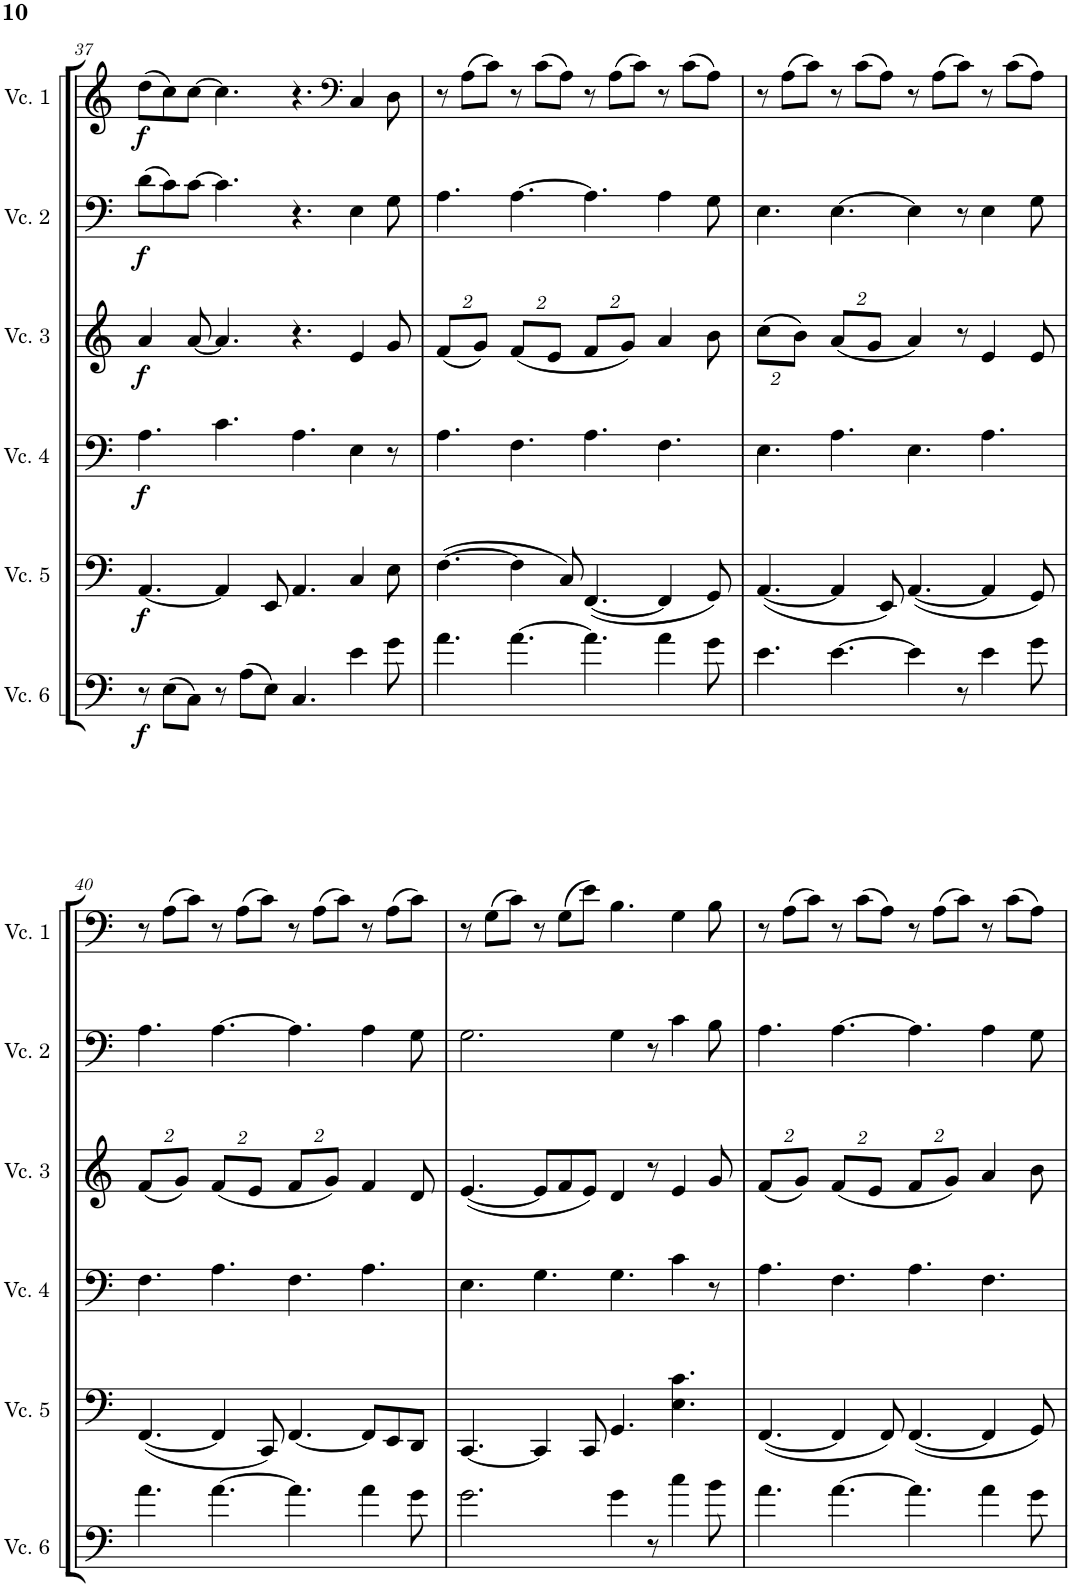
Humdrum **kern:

**kern	**dynam	**kern	**dynam	**kern	**dynam	**kern	**dynam	**kern	**dynam	**kern	**dynam
*part6	*part6	*part5	*part5	*part4	*part4	*part3	*part3	*part2	*part2	*part1	*part1
*staff6	*staff6	*staff5	*staff5	*staff4	*staff4	*staff3	*staff3	*staff2	*staff2	*staff1	*staff1
*I"Cello 6	*	*I"Cello 5	*	*I"Cello 4	*	*I"Cello 3	*	*I"Cello 2	*	*I"Cello 1	*
!!LO:PB:g=z
*clefF4	*	*clefF4	*	*clefF4	*	*clefG2	*	*clefF4	*	*clefG2	*
*k[]	*	*k[]	*	*k[]	*	*k[]	*	*k[]	*	*k[]	*
*M12/8	*	*M12/8	*	*M12/8	*	*M12/8	*	*M12/8	*	*M12/8	*
=37	=37	=37	=37	=37	=37	=37	=37	=37	=37	=37	=37
!	!LO:DY:b	!	!LO:DY:b	!	!LO:DY:b	!	!LO:DY:b	!	!LO:DY:b	!	!LO:DY:b
8r	f	[4.AA/	f	4.A\	f	4a/	f	(8d\L	f	(8dd\L	f
(8E\L	.	.	.	.	.	.	.	8c\)	.	8cc\)	.
8C\J)	.	.	.	.	.	[8a/	.	[8c\J	.	[8cc\J	.
8r	.	4AA/]	.	4.c\	.	4.a/]	.	4.c\]	.	4.cc\]	.
(8A\L	.	.	.	.	.	.	.	.	.	.	.
8E\J)	.	8EE/	.	.	.	.	.	.	.	.	.
4.C/	.	4.AA/	.	4.A\	.	4.r	.	4.r	.	4.r	.
*	*	*	*	*	*	*	*	*	*	*clefF4	*
4e\	.	4C/	.	4E\	.	4e/	.	4E\	.	4C/	.
8g\	.	8E\	.	8r	.	8g/	.	8G\	.	8D\	.
=38	=38	=38	=38	=38	=38	=38	=38	=38	=38	=38	=38
*	*	*	*	*	*	*Xbrackettup	*	*	*	*	*
4.a\	.	([4.F\	.	4.A\	.	(16%3f/L	.	4.A\	.	8r	.
.	.	.	.	.	.	.	.	.	.	(8A\L	.
.	.	.	.	.	.	16%3g/J)	.	.	.	.	.
.	.	.	.	.	.	.	.	.	.	8c\J)	.
[4.a\	.	4F\]	.	4.F\	.	(16%3f/L	.	[4.A\	.	8r	.
.	.	.	.	.	.	.	.	.	.	(8c\L	.
.	.	.	.	.	.	16%3e/J	.	.	.	.	.
.	.	8C/)	.	.	.	.	.	.	.	8A\J)	.
4.a\]	.	([4.FF/	.	4.A\	.	16%3f/L	.	4.A\]	.	8r	.
.	.	.	.	.	.	.	.	.	.	(8A\L	.
.	.	.	.	.	.	16%3g/J)	.	.	.	.	.
.	.	.	.	.	.	.	.	.	.	8c\J)	.
4a\	.	4FF/]	.	4.F\	.	4a/	.	4A\	.	8r	.
.	.	.	.	.	.	.	.	.	.	(8c\L	.
8g\	.	8GG/)	.	.	.	8b\	.	8G\	.	8A\J)	.
=39	=39	=39	=39	=39	=39	=39	=39	=39	=39	=39	=39
4.e\	.	([4.AA/	.	4.E\	.	(16%3cc\L	.	4.E\	.	8r	.
.	.	.	.	.	.	.	.	.	.	(8A\L	.
.	.	.	.	.	.	16%3b\J)	.	.	.	.	.
.	.	.	.	.	.	.	.	.	.	8c\J)	.
[4.e\	.	4AA/]	.	4.A\	.	(16%3a/L	.	[4.E\	.	8r	.
.	.	.	.	.	.	.	.	.	.	(8c\L	.
.	.	.	.	.	.	16%3g/J	.	.	.	.	.
.	.	8EE/)	.	.	.	.	.	.	.	8A\J)	.
4e\]	.	([4.AA/	.	4.E\	.	4a/)	.	4E\]	.	8r	.
.	.	.	.	.	.	.	.	.	.	(8A\L	.
8r	.	.	.	.	.	8r	.	8r	.	8c\J)	.
4e\	.	4AA/]	.	4.A\	.	4e/	.	4E\	.	8r	.
.	.	.	.	.	.	.	.	.	.	(8c\L	.
8g\	.	8GG/)	.	.	.	8e/	.	8G\	.	8A\J)	.
!!LO:LB:g=z
=40	=40	=40	=40	=40	=40	=40	=40	=40	=40	=40	=40
4.a\	.	([4.FF/	.	4.F\	.	(16%3f/L	.	4.A\	.	8r	.
.	.	.	.	.	.	.	.	.	.	(8A\L	.
.	.	.	.	.	.	16%3g/J)	.	.	.	.	.
.	.	.	.	.	.	.	.	.	.	8c\J)	.
[4.a\	.	4FF/]	.	4.A\	.	(16%3f/L	.	[4.A\	.	8r	.
.	.	.	.	.	.	.	.	.	.	(8A\L	.
.	.	.	.	.	.	16%3e/J	.	.	.	.	.
.	.	8CC/)	.	.	.	.	.	.	.	8c\J)	.
4.a\]	.	[4.FF/	.	4.F\	.	16%3f/L	.	4.A\]	.	8r	.
.	.	.	.	.	.	.	.	.	.	(8A\L	.
.	.	.	.	.	.	16%3g/J)	.	.	.	.	.
.	.	.	.	.	.	.	.	.	.	8c\J)	.
4a\	.	8FF/L]	.	4.A\	.	4f/	.	4A\	.	8r	.
.	.	8EE/	.	.	.	.	.	.	.	(8A\L	.
8g\	.	8DD/J	.	.	.	8d/	.	8G\	.	8c\J)	.
=41	=41	=41	=41	=41	=41	=41	=41	=41	=41	=41	=41
2.g\	.	[4.CC/	.	4.E\	.	([4.e/	.	2.G\	.	8r	.
.	.	.	.	.	.	.	.	.	.	(8G\L	.
.	.	.	.	.	.	.	.	.	.	8c\J)	.
.	.	4CC/]	.	4.G\	.	8e/L]	.	.	.	8r	.
.	.	.	.	.	.	8f/	.	.	.	(8G\L	.
.	.	8CC/	.	.	.	8e/J)	.	.	.	8e\J)	.
4g\	.	4.GG/	.	4.G\	.	4d/	.	4G\	.	4.B\	.
8r	.	.	.	.	.	8r	.	8r	.	.	.
4cc\	.	4.E\ 4.c\	.	4c\	.	4e/	.	4c\	.	4G\	.
8b\	.	.	.	8r	.	8g/	.	8B\	.	8B\	.
=42	=42	=42	=42	=42	=42	=42	=42	=42	=42	=42	=42
4.a\	.	([4.FF/	.	4.A\	.	(16%3f/L	.	4.A\	.	8r	.
.	.	.	.	.	.	.	.	.	.	(8A\L	.
.	.	.	.	.	.	16%3g/J)	.	.	.	.	.
.	.	.	.	.	.	.	.	.	.	8c\J)	.
[4.a\	.	4FF/]	.	4.F\	.	(16%3f/L	.	[4.A\	.	8r	.
.	.	.	.	.	.	.	.	.	.	(8c\L	.
.	.	.	.	.	.	16%3e/J	.	.	.	.	.
.	.	8FF/)	.	.	.	.	.	.	.	8A\J)	.
4.a\]	.	([4.FF/	.	4.A\	.	16%3f/L	.	4.A\]	.	8r	.
.	.	.	.	.	.	.	.	.	.	(8A\L	.
.	.	.	.	.	.	16%3g/J)	.	.	.	.	.
.	.	.	.	.	.	.	.	.	.	8c\J)	.
4a\	.	4FF/]	.	4.F\	.	4a/	.	4A\	.	8r	.
.	.	.	.	.	.	.	.	.	.	(8c\L	.
8g\	.	8GG/)	.	.	.	8b\	.	8G\	.	8A\J)	.
=	=	=	=	=	=	=	=	=	=	=	=
*-	*-	*-	*-	*-	*-	*-	*-	*-	*-	*-	*-
